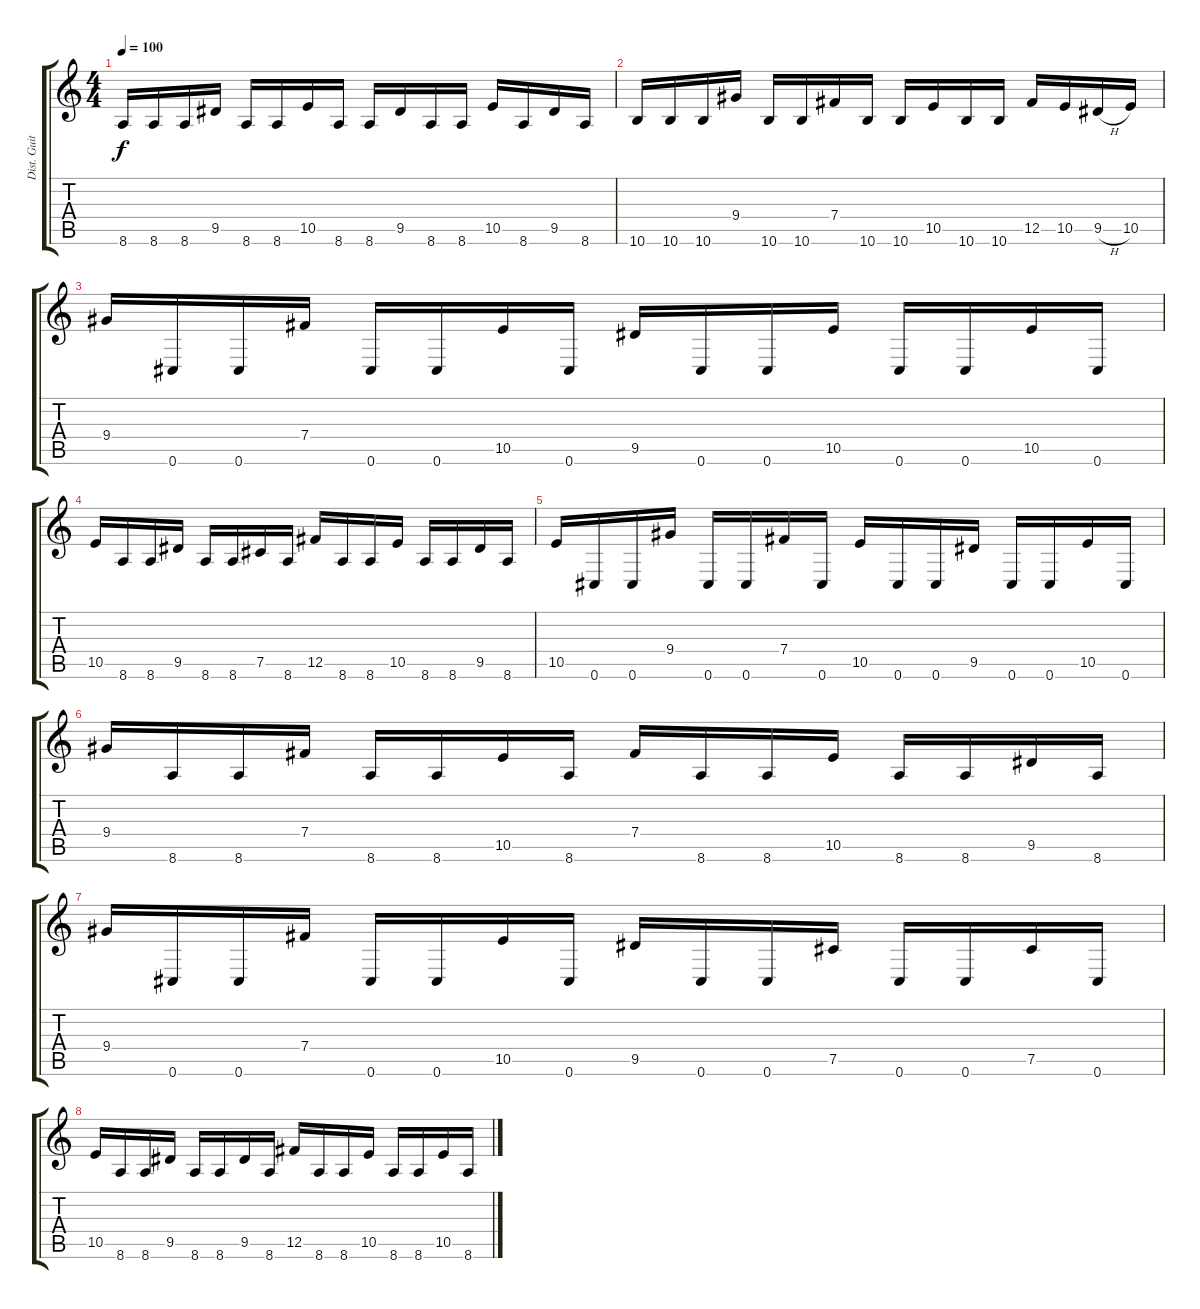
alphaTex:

\track ("Dist. Guitar 1" "Dist. Guit") {instrument distortionguitar}
\staff {score tabs}
\tuning (Db4 Ab3 E3 B2 Gb2 Db2) {hide}
\ts (4 4)
\tempo 100
\clef g2
\ks c
8.6.16{dy f} 8.6.16 8.6.16 9.5.16 8.6.16 8.6.16 10.5.16 8.6.16 8.6.16 9.5.16 8.6.16 8.6.16 10.5.16 8.6.16 9.5.16 8.6.16 |
10.6.16 10.6.16 10.6.16 9.4.16 10.6.16 10.6.16 7.4.16 10.6.16 10.6.16 10.5.16 10.6.16 10.6.16 12.5.16 10.5.16 9.5{h}.16 10.5.16 |
9.4.16 0.6.16 0.6.16 7.4.16 0.6.16 0.6.16 10.5.16 0.6.16 9.5.16 0.6.16 0.6.16 10.5.16 0.6.16 0.6.16 10.5.16 0.6.16 |
10.5.16 8.6.16 8.6.16 9.5.16 8.6.16 8.6.16 7.5.16 8.6.16 12.5.16 8.6.16 8.6.16 10.5.16 8.6.16 8.6.16 9.5.16 8.6.16 |
10.5.16 0.6.16 0.6.16 9.4.16 0.6.16 0.6.16 7.4.16 0.6.16 10.5.16 0.6.16 0.6.16 9.5.16 0.6.16 0.6.16 10.5.16 0.6.16 |
9.4.16 8.6.16 8.6.16 7.4.16 8.6.16 8.6.16 10.5.16 8.6.16 7.4.16 8.6.16 8.6.16 10.5.16 8.6.16 8.6.16 9.5.16 8.6.16 |
9.4.16 0.6.16 0.6.16 7.4.16 0.6.16 0.6.16 10.5.16 0.6.16 9.5.16 0.6.16 0.6.16 7.5.16 0.6.16 0.6.16 7.5.16 0.6.16 |
10.5.16 8.6.16 8.6.16 9.5.16 8.6.16 8.6.16 9.5.16 8.6.16 12.5.16 8.6.16 8.6.16 10.5.16 8.6.16 8.6.16 10.5.16 8.6.16
